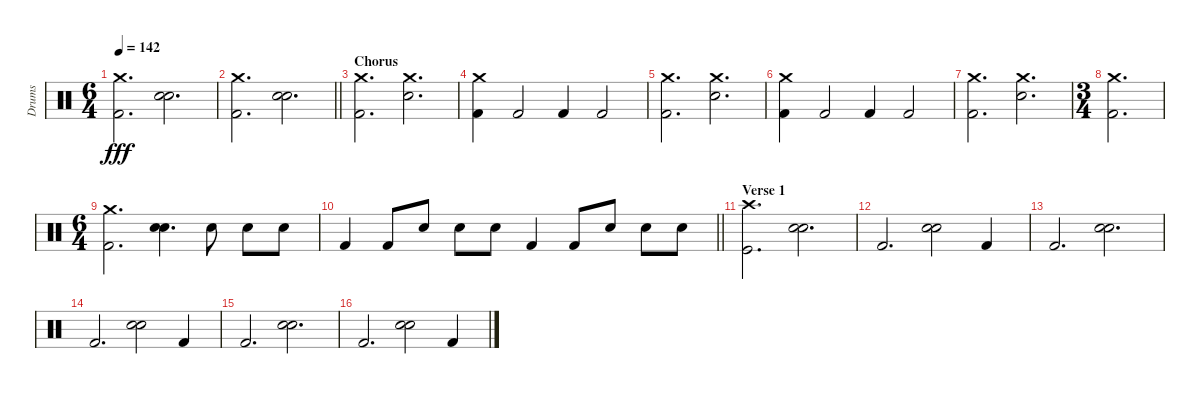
\track ("Drums" "Drums") {instrument percussion}
\staff {score}
\articulation defaults
\ts (6 4)
\tempo 142
\clef neutral
\ks c
("Crash medium (hit)" "Kick (hit) 2").2{d dy fff} ("Snare (hit) 2" "Snare (hit) 2").2{d} |
\barLineRight lightlight
("Crash medium (hit)" "Kick (hit) 2").2{d} ("Snare (hit) 2" "Snare (hit) 2").2{d} |
\section ("" "Chorus")
("Crash medium (hit)" "Kick (hit) 2").2{d} ("Crash medium (hit)" "Snare (hit) 2").2{d} |
("Crash medium (hit)" "Kick (hit) 2").4 "Kick (hit) 2".2 "Kick (hit) 2".4 "Kick (hit) 2".2 |
("Crash medium (hit)" "Kick (hit) 2").2{d} ("Crash medium (hit)" "Snare (hit) 2").2{d} |
("Crash medium (hit)" "Kick (hit) 2").4 "Kick (hit) 2".2 "Kick (hit) 2".4 "Kick (hit) 2".2 |
("Crash medium (hit)" "Kick (hit) 2").2{d} ("Crash medium (hit)" "Snare (hit) 2").2{d} |
\ts (3 4)
("Crash medium (hit)" "Kick (hit) 2").2{d} |
\ts (6 4)
("Crash medium (hit)" "Kick (hit) 2").2{d} ("Snare (hit) 2" "Snare (hit) 2").4{d} "Snare (hit) 2".8 "Snare (hit) 2".8 "Snare (hit) 2".8 |
\barLineRight lightlight "Kick (hit) 2".4 "Kick (hit) 2".8 "Snare (hit) 2".8 "Snare (hit) 2".8 "Snare (hit) 2".8 "Kick (hit) 2".4 "Kick (hit) 2".8 "Snare (hit) 2".8 "Snare (hit) 2".8 "Snare (hit) 2".8
|
\section ("" "Verse 1")
("Kick (hit)" "Crash high (hit)").2{d} ("Snare (hit) 2" "Snare (hit) 2").2{d} |
"Kick (hit) 2".2{d} ("Snare (hit) 2" "Snare (hit) 2").2 "Kick (hit) 2".4 |
"Kick (hit) 2".2{d} ("Snare (hit) 2" "Snare (hit) 2").2{d} |
"Kick (hit) 2".2{d} ("Snare (hit) 2" "Snare (hit) 2").2 "Kick (hit) 2".4 |
"Kick (hit) 2".2{d} ("Snare (hit) 2" "Snare (hit) 2").2{d} |
"Kick (hit) 2".2{d} ("Snare (hit) 2" "Snare (hit) 2").2 "Kick (hit) 2".4
